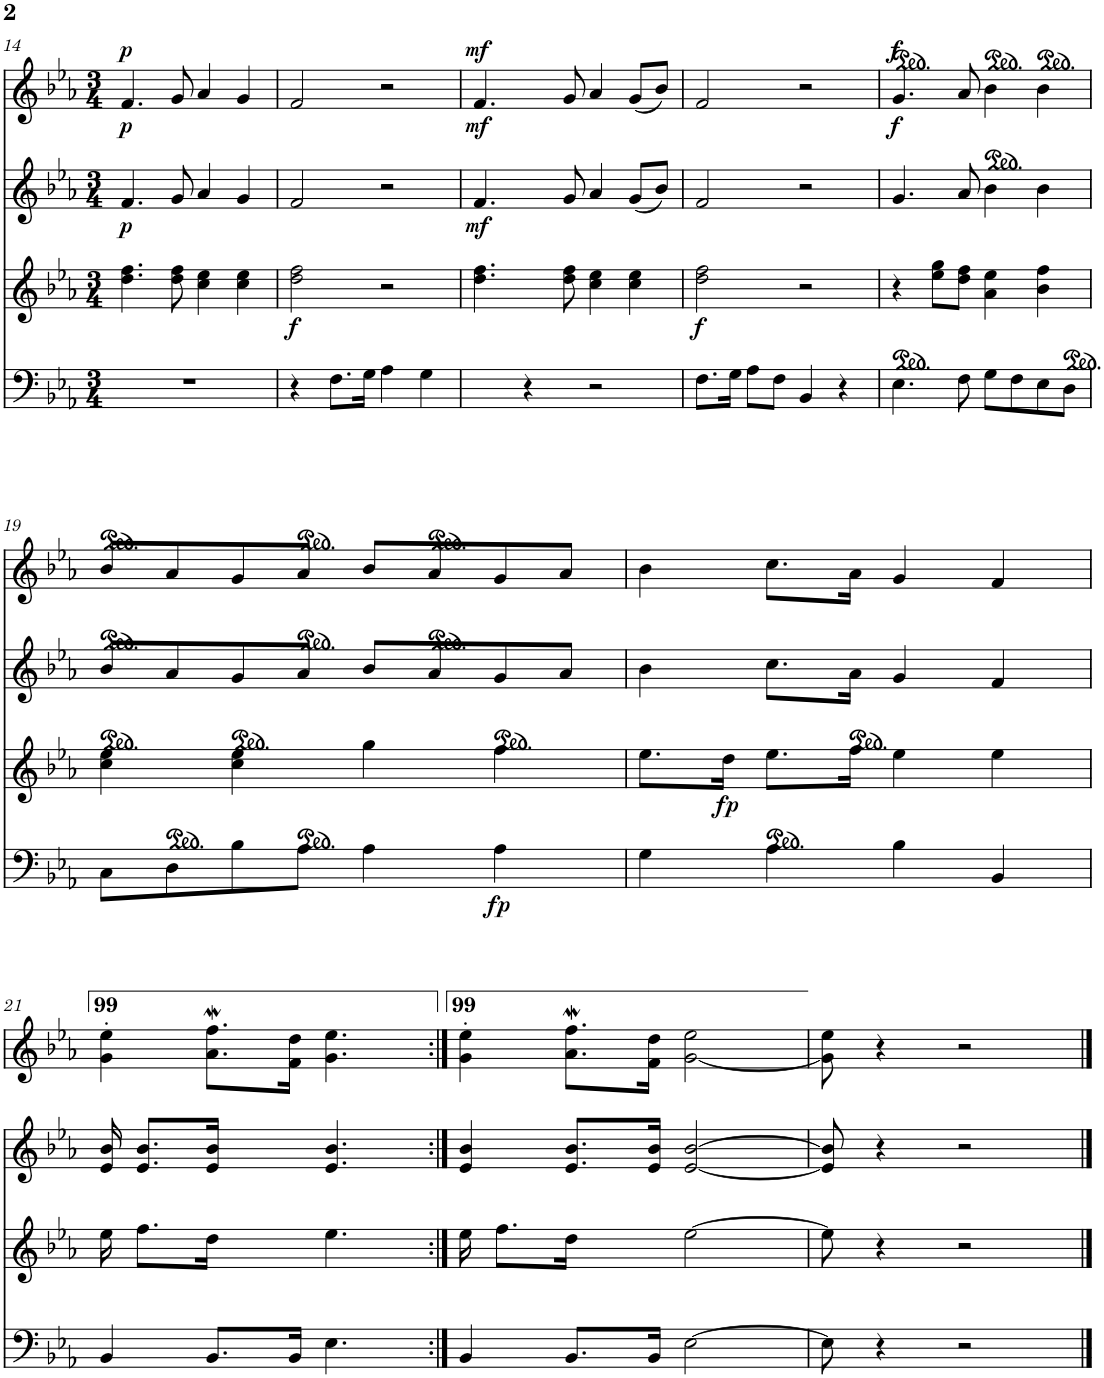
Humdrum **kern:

**kern	**dynam	**kern	**dynam	**kern	**dynam	**kern	**dynam
*part4	*part4	*part3	*part3	*part2	*part2	*part1	*part1
*staff4	*staff4	*staff3	*staff3	*staff2	*staff2	*staff1	*staff1
*I"Voice	*	*I"Voice	*	*I"Voice	*	*I"Voice	*
*I'V	*	*I'V	*	*I'V	*	*I'V	*
!!LO:PB:g=z
*clefF4	*	*clefG2	*	*clefG2	*	*clefG2	*
*k[b-e-a-]	*	*k[b-e-a-]	*	*k[b-e-a-]	*	*k[b-e-a-]	*
*M3/4	*	*M3/4	*	*M3/4	*	*M3/4	*
=14	=14	=14	=14	=14	=14	=14	=14
!	!	!	!	!	!LO:DY:b	!	!LO:DY:a
!	!	!	!	!	!	!	!LO:DY:n=1:b
2.r	.	4.dd\ 4.ff\	.	4.f/	p	4.f/	p p
.	.	8dd\ 8ff\	.	8g/	.	8g/	.
.	.	4cc\ 4ee-\	.	4a-/	.	4a-/	.
4ryy	.	4cc\ 4ee-\	.	4g/	.	4g/	.
=15	=15	=15	=15	=15	=15	=15	=15
!	!	!	!LO:DY:b	!	!	!	!
4r	.	2dd\ 2ff\	f	2f/	.	2f/	.
8.F\L	.	.	.	.	.	.	.
16G\Jk	.	.	.	.	.	.	.
4A-\	.	4r	.	4r	.	4r	.
4G\	.	4ryy	.	4ryy	.	4ryy	.
=16	=16	=16	=16	=16	=16	=16	=16
!	!	!	!	!	!LO:DY:b	!	!LO:DY:a
!	!	!	!	!	!	!	!LO:DY:n=1:b
4.ryy	.	4.dd\ 4.ff\	.	4.f/	mf	4.f/	mf mf
4r	.	4r	.	4r	.	4r	.
8ryy	.	4ryy	.	4ryy	.	4ryy	.
2r	.	.	.	.	.	.	.
.	.	8dd\ 8ff\	.	8g/	.	8g/	.
.	.	4cc\ 4ee-\	.	4a-/	.	4a-/	.
4ryy	.	4cc\ 4ee-\	.	(<8g/L	.	(<8g/L	.
.	.	.	.	8b-/J)	.	8b-/J)	.
=17	=17	=17	=17	=17	=17	=17	=17
!	!	!	!LO:DY:b	!	!	!	!
8.F\L	.	2dd\ 2ff\	f	2f/	.	2f/	.
16G\Jk	.	.	.	.	.	.	.
8A-\L	.	.	.	.	.	.	.
8F\J	.	.	.	.	.	.	.
4BB-/	.	4r	.	4r	.	4r	.
4r	.	4ryy	.	4ryy	.	4ryy	.
=18	=18	=18	=18	=18	=18	=18	=18
!	!	!	!	!	!	!	!LO:DY:a
!	!	!	!	!	!	!	!LO:DY:n=1:b
4.E-\	.	4r	.	4.g/	.	4.g/	f f
.	.	4r	.	.	.	.	.
8F\	.	.	.	4r	.	4r	.
8G\L	.	8ee-\ 8gg\L	.	.	.	.	.
8F\	.	8dd\ 8ff\J	.	8a-/	.	8a-/	.
8E-\	.	4a-\ 4ee-\	.	4b-\	.	4b-\	.
8D\J	.	.	.	.	.	.	.
4ryy	.	4b-\ 4ff\	.	4b-\	.	4b-\	.
!!LO:LB:g=z
=19	=19	=19	=19	=19	=19	=19	=19
8C\L	.	4cc\ 4ee-\	.	8b-/L	.	8b-/L	.
8D\	.	.	.	8a-/	.	8a-/	.
8B-\	.	4cc\ 4ee-\	.	8g/	.	8g/	.
8A-\J	.	.	.	8a-/J	.	8a-/J	.
4A-\	.	4gg\	.	8b-/L	.	8b-/L	.
.	.	.	.	8a-/	.	8a-/	.
!	!LO:DY:b	!	!	!	!	!	!
4A-\	fp	4ff\	.	8g/	.	8g/	.
.	.	.	.	8a-/J	.	8a-/J	.
=20	=20	=20	=20	=20	=20	=20	=20
4G\	.	8.ee-\L	.	4b-\	.	4b-\	.
!	!	!	!LO:DY:b	!	!	!	!
.	.	16dd\Jk	fp	.	.	.	.
4A-\	.	8.ee-\L	.	8.cc\L	.	8.cc\L	.
.	.	16ff\Jk	.	16a-\Jk	.	16a-\Jk	.
4B-\	.	4ee-\	.	4g/	.	4g/	.
4BB-/	.	4ee-\	.	4f/	.	4f/	.
!!LO:LB:g=z
=21	=21	=21	=21	=21	=21	=21	=21
4BB-/	.	16ee-\	.	16e-/ 16b-/	.	4g\' 4ee-\'	.
.	.	8.ff\L	.	8.e-/ 8.b-/L	.	.	.
8.BB-/L	.	16dd\Jk	.	16e-/ 16b-/Jk	.	8.a-\M 8.ff\ML	.
.	.	8.ryy	.	8.ryy	.	.	.
16BB-/Jk	.	.	.	.	.	16f\ 16dd\Jk	.
[4E-\	.	[4ee-\	.	[4e-/ [4b-/	.	[4g\ [4ee-\	.
8ryy	.	8ryy	.	8ryy	.	8ryy	.
=22:|!	=22:|!	=22:|!	=22:|!	=22:|!	=22:|!	=22:|!	=22:|!
4BB-/	.	16ee-\	.	4e-/ 4b-/	.	4g\' 4ee-\'	.
.	.	8ee-\]	.	.	.	.	.
.	.	8.ff\L	.	.	.	.	.
8E-\]	.	.	.	8e-/] 8b-/]	.	8g\] 8ee-\]	.
8.BB-/L	.	16dd\Jk	.	8.e-/ 8.b-/L	.	8.a-\M 8.ff\ML	.
.	.	8.ryy	.	.	.	.	.
16BB-/Jk	.	.	.	16e-/ 16b-/Jk	.	16f\ 16dd\Jk	.
[>4E-\	.	[>4ee-\	.	[<4e-/ [>4b-/	.	[<4g\ [4ee-\	.
=23	=23	=23	=23	=23	=23	=23	=23
8E-\]	.	8ee-\]	.	8e-/] 8b-/]	.	8g\] 8ee-\	.
4E-\_	.	4ee-\_	.	4e-/_ 4b-/_	.	4g\_ 4ee-\]	.
4r	.	4r	.	4r	.	4r	.
4.r	.	4.r	.	4.r	.	4.r	.
==24	==24	==24	==24	==24	==24	==24	==24
8r	.	8r	.	8r	.	8r	.
=	=	=	=	=	=	=	=
*-	*-	*-	*-	*-	*-	*-	*-
